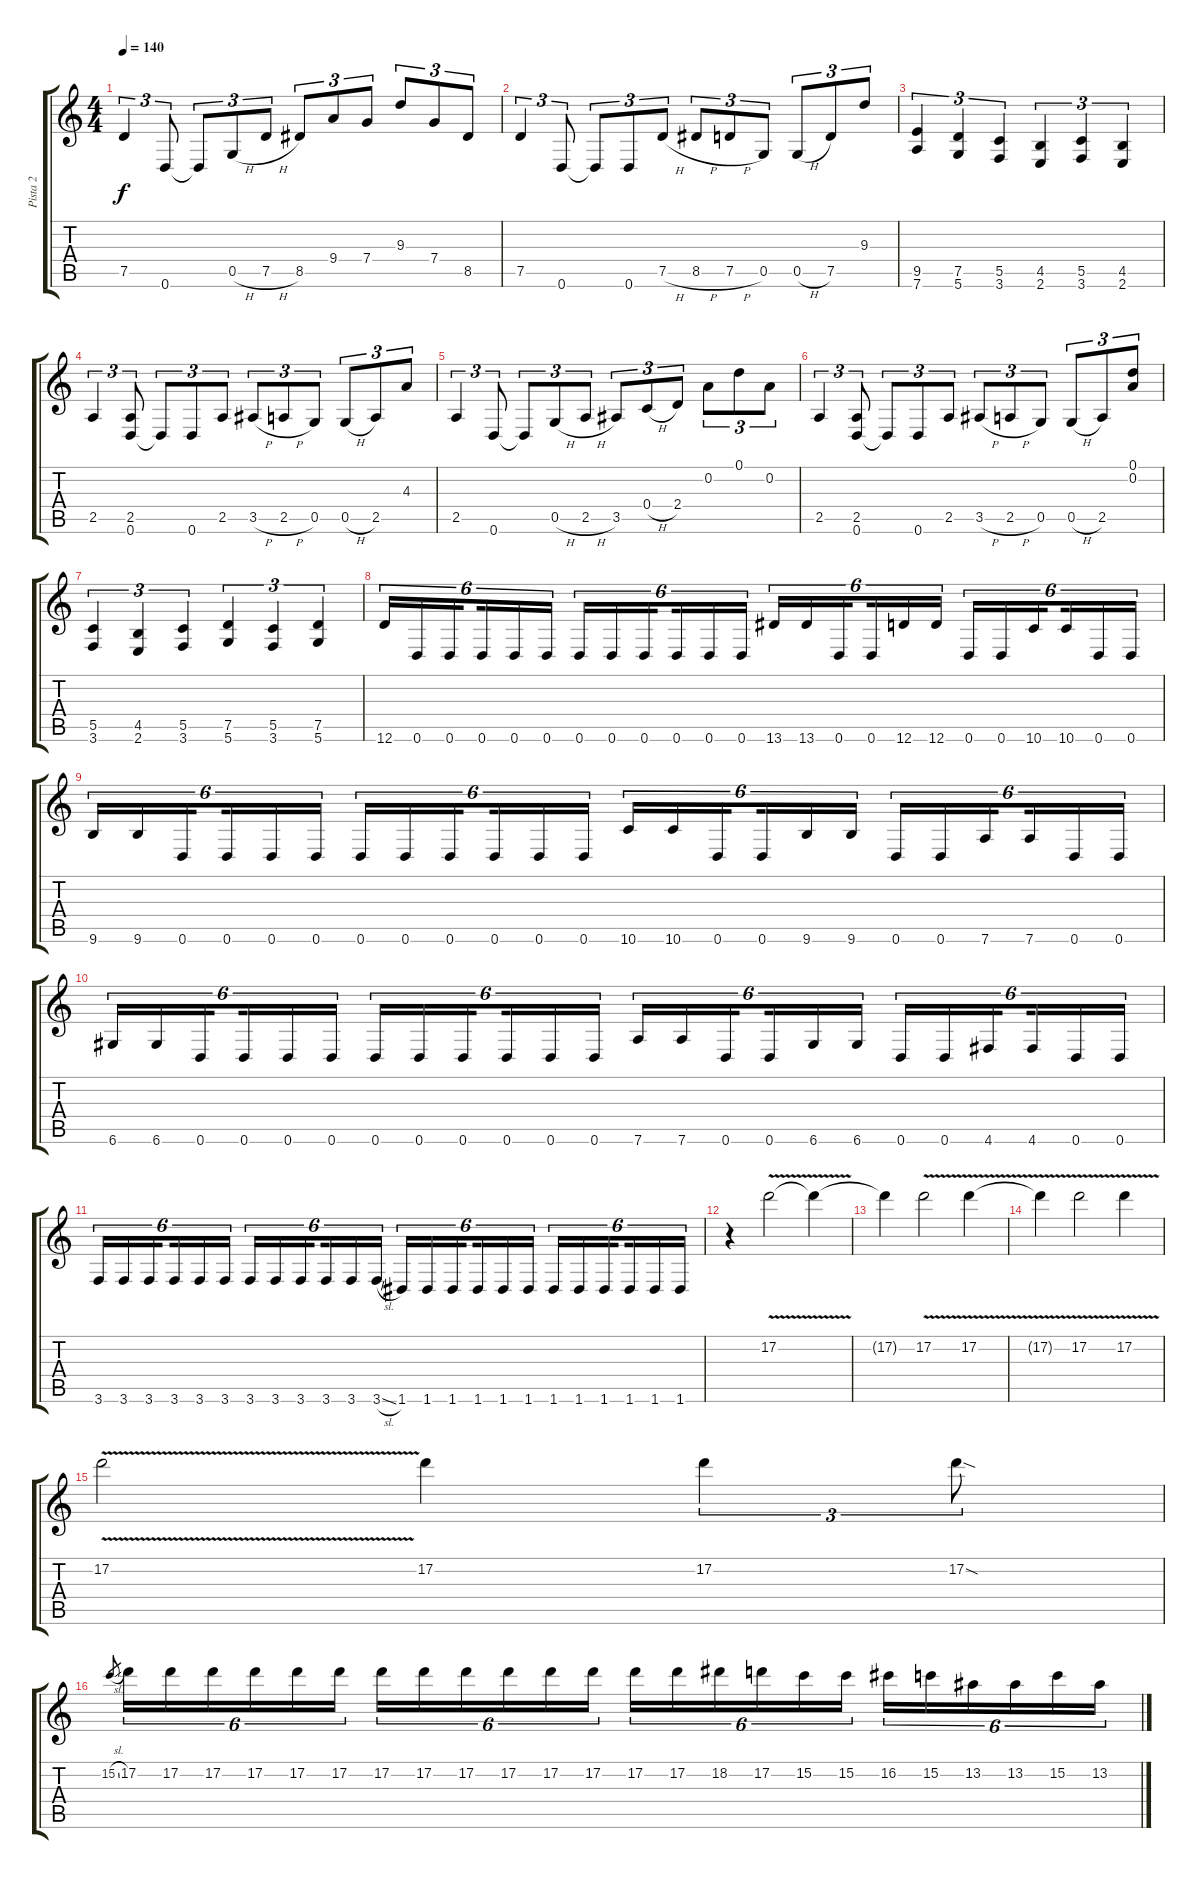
\track ("Pista 2" "Pista 2") {instrument overdrivenguitar}
\staff {score tabs}
\tuning (D4 A3 F3 C3 G2 D2) {hide}
\ts (4 4)
\tempo 140
\clef g2
\ks c
7.5.4{tu (3 2) dy f} 0.6.8{tu (3 2)} 0.6{t}.8{tu (3 2)} 0.5{h}.8{tu (3 2)} 7.5{h}.8{tu (3 2)} 8.5.8{tu (3 2)} 9.4.8{tu (3 2)} 7.4.8{tu (3 2)} 9.3.8{tu (3 2)} 7.4.8{tu (3 2)} 8.5.8{tu (3 2)} |
7.5.4{tu (3 2)} 0.6.8{tu (3 2)} 0.6{t}.8{tu (3 2)} 0.6.8{tu (3 2)} 7.5{h}.8{tu (3 2)} 8.5{h}.8{tu (3 2)} 7.5{h}.8{tu (3 2)} 0.5.8{tu (3 2)} 0.5{h}.8{tu (3 2)} 7.5.8{tu (3 2)} 9.3.8{tu (3 2)} |
(9.5 7.6).4{tu (3 2)} (7.5 5.6).4{tu (3 2)} (5.5 3.6).4{tu (3 2)} (4.5 2.6).4{tu (3 2)} (5.5 3.6).4{tu (3 2)} (4.5 2.6).4{tu (3 2)} |
2.5.4{tu (3 2)} (2.5 0.6).8{tu (3 2)} 0.6{t}.8{tu (3 2)} 0.6.8{tu (3 2)} 2.5.8{tu (3 2)} 3.5{h}.8{tu (3 2)} 2.5{h}.8{tu (3 2)} 0.5.8{tu (3 2)} 0.5{h}.8{tu (3 2)} 2.5.8{tu (3 2)} 4.3.8{tu (3 2)} |
2.5.4{tu (3 2)} 0.6.8{tu (3 2)} 0.6{t}.8{tu (3 2)} 0.5{h}.8{tu (3 2)} 2.5{h}.8{tu (3 2)} 3.5.8{tu (3 2)} 0.4{h}.8{tu (3 2)} 2.4.8{tu (3 2)} 0.2.8{tu (3 2)} 0.1.8{tu (3 2)} 0.2.8{tu (3 2)} |
2.5.4{tu (3 2)} (2.5 0.6).8{tu (3 2)} 0.6{t}.8{tu (3 2)} 0.6.8{tu (3 2)} 2.5.8{tu (3 2)} 3.5{h}.8{tu (3 2)} 2.5{h}.8{tu (3 2)} 0.5.8{tu (3 2)} 0.5{h}.8{tu (3 2)} 2.5.8{tu (3 2)} (0.1 0.2).8{tu (3 2)} |
(5.5 3.6).4{tu (3 2)} (4.5 2.6).4{tu (3 2)} (5.5 3.6).4{tu (3 2)} (7.5 5.6).4{tu (3 2)} (5.5 3.6).4{tu (3 2)} (7.5 5.6).4{tu (3 2)} |
12.6.16{tu (6 4)} 0.6.16{tu (6 4)} 0.6.16{tu (6 4) beam splitsecondary} 0.6.16{tu (6 4)} 0.6.16{tu (6 4)} 0.6.16{tu (6 4)} 0.6.16{tu (6 4)} 0.6.16{tu (6 4)} 0.6.16{tu (6 4) beam splitsecondary} 0.6.16{tu (6 4)} 0.6.16{tu (6 4)} 0.6.16{tu (6 4)} 13.6.16{tu (6 4)} 13.6.16{tu (6 4)} 0.6.16{tu (6 4) beam splitsecondary} 0.6.16{tu (6 4)} 12.6.16{tu (6 4)} 12.6.16{tu (6 4)} 0.6.16{tu (6 4)} 0.6.16{tu (6 4)} 10.6.16{tu (6 4) beam splitsecondary} 10.6.16{tu (6 4)} 0.6.16{tu (6 4)} 0.6.16{tu (6 4)} |
9.6.16{tu (6 4)} 9.6.16{tu (6 4)} 0.6.16{tu (6 4) beam splitsecondary} 0.6.16{tu (6 4)} 0.6.16{tu (6 4)} 0.6.16{tu (6 4)} 0.6.16{tu (6 4)} 0.6.16{tu (6 4)} 0.6.16{tu (6 4) beam splitsecondary} 0.6.16{tu (6 4)} 0.6.16{tu (6 4)} 0.6.16{tu (6 4)} 10.6.16{tu (6 4)} 10.6.16{tu (6 4)} 0.6.16{tu (6 4) beam splitsecondary} 0.6.16{tu (6 4)} 9.6.16{tu (6 4)} 9.6.16{tu (6 4)} 0.6.16{tu (6 4)} 0.6.16{tu (6 4)} 7.6.16{tu (6 4) beam splitsecondary} 7.6.16{tu (6 4)} 0.6.16{tu (6 4)} 0.6.16{tu (6 4)} |
6.6.16{tu (6 4)} 6.6.16{tu (6 4)} 0.6.16{tu (6 4) beam splitsecondary} 0.6.16{tu (6 4)} 0.6.16{tu (6 4)} 0.6.16{tu (6 4)} 0.6.16{tu (6 4)} 0.6.16{tu (6 4)} 0.6.16{tu (6 4) beam splitsecondary} 0.6.16{tu (6 4)} 0.6.16{tu (6 4)} 0.6.16{tu (6 4)} 7.6.16{tu (6 4)} 7.6.16{tu (6 4)} 0.6.16{tu (6 4) beam splitsecondary} 0.6.16{tu (6 4)} 6.6.16{tu (6 4)} 6.6.16{tu (6 4)} 0.6.16{tu (6 4)} 0.6.16{tu (6 4)} 4.6.16{tu (6 4) beam splitsecondary} 4.6.16{tu (6 4)} 0.6.16{tu (6 4)} 0.6.16{tu (6 4)} |
3.6.16{tu (6 4)} 3.6.16{tu (6 4)} 3.6.16{tu (6 4) beam splitsecondary} 3.6.16{tu (6 4)} 3.6.16{tu (6 4)} 3.6.16{tu (6 4)} 3.6.16{tu (6 4)} 3.6.16{tu (6 4)} 3.6.16{tu (6 4) beam splitsecondary} 3.6.16{tu (6 4)} 3.6.16{tu (6 4)} 3.6{sl}.16{tu (6 4)} 1.6.16{tu (6 4)} 1.6.16{tu (6 4)} 1.6.16{tu (6 4) beam splitsecondary} 1.6.16{tu (6 4)} 1.6.16{tu (6 4)} 1.6.16{tu (6 4)} 1.6.16{tu (6 4)} 1.6.16{tu (6 4)} 1.6.16{tu (6 4) beam splitsecondary} 1.6.16{tu (6 4)} 1.6.16{tu (6 4)} 1.6.16{tu (6 4)} |
r.4 17.2{v}.2 17.2{t}.4 |
17.2{t}.4 17.2{v}.2 17.2{v}.4 |
17.2{t}.4 17.2{v}.2 17.2{v}.4 |
17.2{v}.2 17.2.4 17.2.4{tu (3 2)} 17.2{sod}.8{tu (3 2)} |
15.2{sl}.8{gr} 17.2.16{tu (6 4)} 17.2.16{tu (6 4)} 17.2.16{tu (6 4)} 17.2.16{tu (6 4)} 17.2.16{tu (6 4)} 17.2.16{tu (6 4)} 17.2.16{tu (6 4)} 17.2.16{tu (6 4)} 17.2.16{tu (6 4)} 17.2.16{tu (6 4)} 17.2.16{tu (6 4)} 17.2.16{tu (6 4)} 17.2.16{tu (6 4)} 17.2.16{tu (6 4)} 18.2.16{tu (6 4)} 17.2.16{tu (6 4)} 15.2.16{tu (6 4)} 15.2.16{tu (6 4)} 16.2.16{tu (6 4)} 15.2.16{tu (6 4)} 13.2.16{tu (6 4)} 13.2.16{tu (6 4)} 15.2.16{tu (6 4)} 13.2.16{tu (6 4)}
